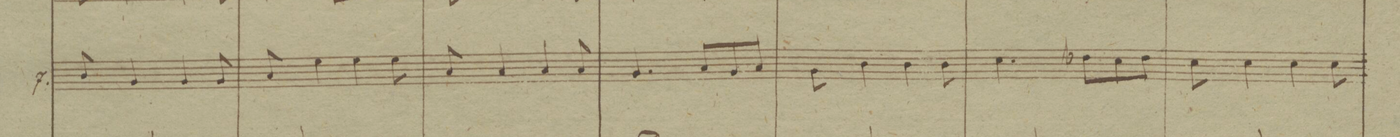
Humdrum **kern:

**kern	**dynam
*I"7.	*
*clefC3	*
*k[b-]	*
*M3/4	*
8c/	.
4A/	.
4A/	.
8A/	.
=112	=112
8B-/	.
4f\	.
4f\	.
8f\	.
=113	=113
8B-/	.
4B-/	.
4B-/	.
8B-/	.
=114	=114
4.A/	.
8B-/L	.
8A/	.
8B-/J	.
=115	=115
8A\	.
4c\	.
4c\	.
8c\	.
=116	=116
4.d\	.
8e-X\L	.
8d\	.
8e-\J	.
=117	=117
8d\	.
4d\	.
4d\	.
8d\	.
=118	=118
*-	*-
